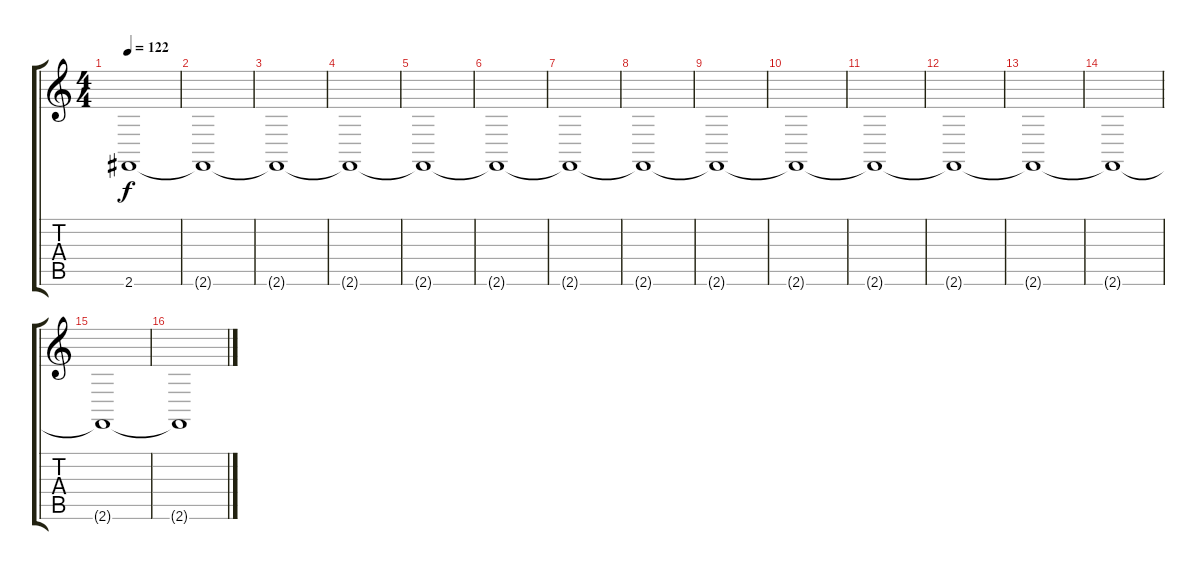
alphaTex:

\track "" {instrument acousticgrandpiano}
\staff {score tabs}
\tuning (E4 B3 G3 D3 A2 E2) {hide}
\ts (4 4)
\tempo 122
\clef g2
\ks c
2.6{t}.1{dy f} |
2.6{t}.1 |
2.6{t}.1 |
2.6{t}.1 |
2.6{t}.1 |
2.6{t}.1 |
2.6{t}.1 |
2.6{t}.1 |
2.6{t}.1 |
2.6{t}.1 |
2.6{t}.1 |
2.6{t}.1 |
2.6{t}.1 |
2.6{t}.1 |
2.6{t}.1 |
2.6{t}.1
